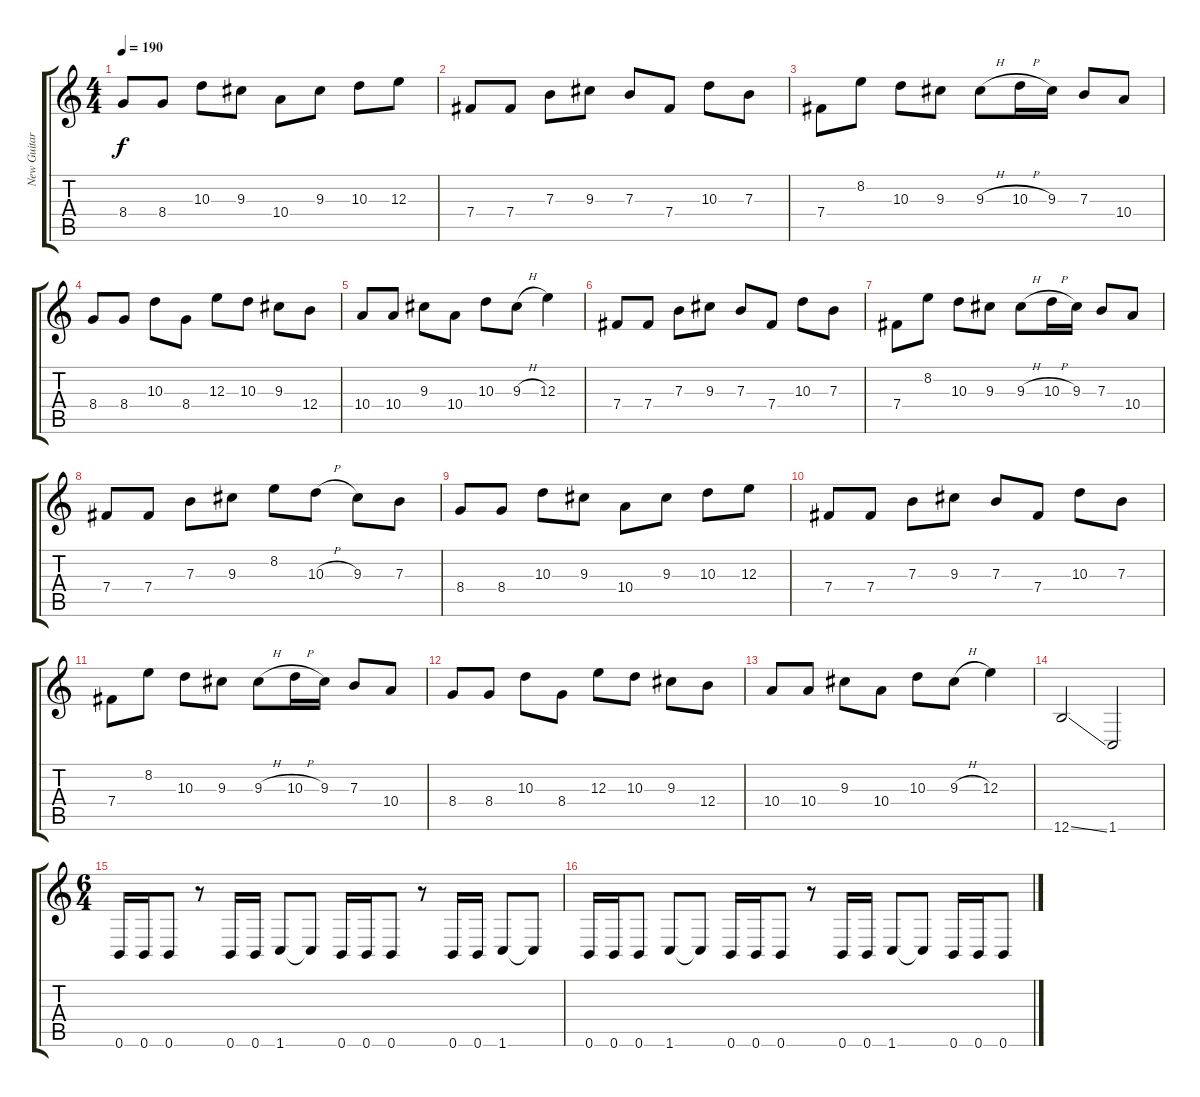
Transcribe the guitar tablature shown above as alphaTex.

\track ("New Guitar" "New Guitar") {instrument distortionguitar}
\staff {score tabs}
\tuning (Db4 Ab3 E3 B2 Gb2 B1) {hide}
\ts (4 4)
\tempo 190
\clef g2
\ks c
8.4.8{dy f} 8.4.8 10.3.8 9.3.8 10.4.8 9.3.8 10.3.8 12.3.8 |
7.4.8 7.4.8 7.3.8 9.3.8 7.3.8 7.4.8 10.3.8 7.3.8 |
7.4.8 8.2.8 10.3.8 9.3.8 9.3{h}.8 10.3{h}.16 9.3.16 7.3.8 10.4.8 |
8.4.8 8.4.8 10.3.8 8.4.8 12.3.8 10.3.8 9.3.8 12.4.8 |
10.4.8 10.4.8 9.3.8 10.4.8 10.3.8 9.3{h}.8 12.3.4 |
7.4.8 7.4.8 7.3.8 9.3.8 7.3.8 7.4.8 10.3.8 7.3.8 |
7.4.8 8.2.8 10.3.8 9.3.8 9.3{h}.8 10.3{h}.16 9.3.16 7.3.8 10.4.8 |
7.4.8 7.4.8 7.3.8 9.3.8 8.2.8 10.3{h}.8 9.3.8 7.3.8 |
8.4.8 8.4.8 10.3.8 9.3.8 10.4.8 9.3.8 10.3.8 12.3.8 |
7.4.8 7.4.8 7.3.8 9.3.8 7.3.8 7.4.8 10.3.8 7.3.8 |
7.4.8 8.2.8 10.3.8 9.3.8 9.3{h}.8 10.3{h}.16 9.3.16 7.3.8 10.4.8 |
8.4.8 8.4.8 10.3.8 8.4.8 12.3.8 10.3.8 9.3.8 12.4.8 |
10.4.8 10.4.8 9.3.8 10.4.8 10.3.8 9.3{h}.8 12.3.4 |
12.6{ss}.2 1.6.2 |
\ts (6 4)
0.6.16 0.6.16 0.6.8 r.8 0.6.16 0.6.16 1.6.8 1.6{t}.8 0.6.16 0.6.16 0.6.8 r.8 0.6.16 0.6.16 1.6.8 1.6{t}.8 |
0.6.16 0.6.16 0.6.8 1.6.8 1.6{t}.8 0.6.16 0.6.16 0.6.8 r.8 0.6.16 0.6.16 1.6.8 1.6{t}.8 0.6.16 0.6.16 0.6.8
